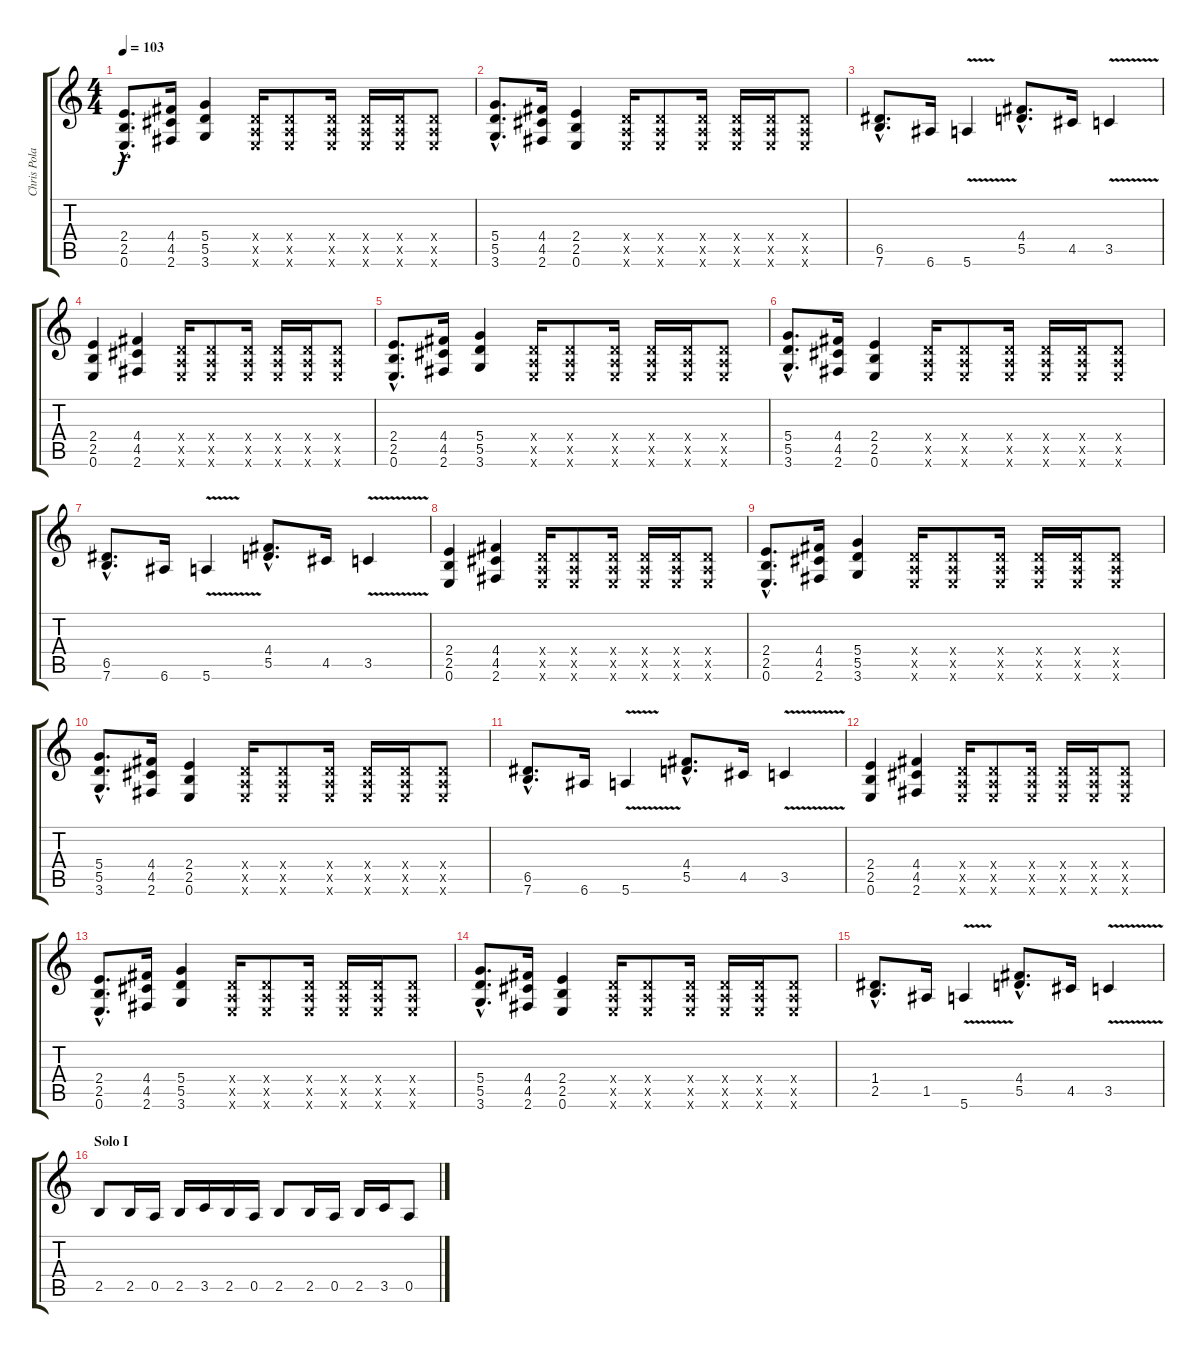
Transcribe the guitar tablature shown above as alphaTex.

\track ("Chris Poland" "Chris Pola") {instrument distortionguitar}
\staff {score tabs}
\tuning (E4 B3 G3 D3 A2 E2) {hide}
\ts (4 4)
\tempo 103
\clef g2
\ks c
(2.4{hac} 2.5{hac} 0.6{hac}).8{d dy f} (4.4 4.5 2.6).16 (5.4 5.5 3.6).4 (0.4{x} 0.5{x} 0.6{x}).16 (0.4{x} 0.5{x} 0.6{x}).8 (0.4{x} 0.5{x} 0.6{x}).16 (0.4{x} 0.5{x} 0.6{x}).16 (0.4{x} 0.5{x} 0.6{x}).16 (0.4{x} 0.5{x} 0.6{x}).8 |
(5.4{hac} 5.5{hac} 3.6{hac}).8{d} (4.4 4.5 2.6).16 (2.4 2.5 0.6).4 (0.4{x} 0.5{x} 0.6{x}).16 (0.4{x} 0.5{x} 0.6{x}).8 (0.4{x} 0.5{x} 0.6{x}).16 (0.4{x} 0.5{x} 0.6{x}).16 (0.4{x} 0.5{x} 0.6{x}).16 (0.4{x} 0.5{x} 0.6{x}).8 |
(6.5{hac} 7.6{hac}).8{d} 6.6.16 5.6{v}.4 (4.4{hac} 5.5{hac}).8{d} 4.5.16 3.5{v}.4 |
(2.4 2.5 0.6).4 (4.4 4.5 2.6).4 (0.4{x} 0.5{x} 0.6{x}).16 (0.4{x} 0.5{x} 0.6{x}).8 (0.4{x} 0.5{x} 0.6{x}).16 (0.4{x} 0.5{x} 0.6{x}).16 (0.4{x} 0.5{x} 0.6{x}).16 (0.4{x} 0.5{x} 0.6{x}).8 |
(2.4{hac} 2.5{hac} 0.6{hac}).8{d} (4.4 4.5 2.6).16 (5.4 5.5 3.6).4 (0.4{x} 0.5{x} 0.6{x}).16 (0.4{x} 0.5{x} 0.6{x}).8 (0.4{x} 0.5{x} 0.6{x}).16 (0.4{x} 0.5{x} 0.6{x}).16 (0.4{x} 0.5{x} 0.6{x}).16 (0.4{x} 0.5{x} 0.6{x}).8 |
(5.4{hac} 5.5{hac} 3.6{hac}).8{d} (4.4 4.5 2.6).16 (2.4 2.5 0.6).4 (0.4{x} 0.5{x} 0.6{x}).16 (0.4{x} 0.5{x} 0.6{x}).8 (0.4{x} 0.5{x} 0.6{x}).16 (0.4{x} 0.5{x} 0.6{x}).16 (0.4{x} 0.5{x} 0.6{x}).16 (0.4{x} 0.5{x} 0.6{x}).8 |
(6.5{hac} 7.6{hac}).8{d} 6.6.16 5.6{v}.4 (4.4{hac} 5.5{hac}).8{d} 4.5.16 3.5{v}.4 |
(2.4 2.5 0.6).4 (4.4 4.5 2.6).4 (0.4{x} 0.5{x} 0.6{x}).16 (0.4{x} 0.5{x} 0.6{x}).8 (0.4{x} 0.5{x} 0.6{x}).16 (0.4{x} 0.5{x} 0.6{x}).16 (0.4{x} 0.5{x} 0.6{x}).16 (0.4{x} 0.5{x} 0.6{x}).8 |
(2.4{hac} 2.5{hac} 0.6{hac}).8{d} (4.4 4.5 2.6).16 (5.4 5.5 3.6).4 (0.4{x} 0.5{x} 0.6{x}).16 (0.4{x} 0.5{x} 0.6{x}).8 (0.4{x} 0.5{x} 0.6{x}).16 (0.4{x} 0.5{x} 0.6{x}).16 (0.4{x} 0.5{x} 0.6{x}).16 (0.4{x} 0.5{x} 0.6{x}).8 |
(5.4{hac} 5.5{hac} 3.6{hac}).8{d} (4.4 4.5 2.6).16 (2.4 2.5 0.6).4 (0.4{x} 0.5{x} 0.6{x}).16 (0.4{x} 0.5{x} 0.6{x}).8 (0.4{x} 0.5{x} 0.6{x}).16 (0.4{x} 0.5{x} 0.6{x}).16 (0.4{x} 0.5{x} 0.6{x}).16 (0.4{x} 0.5{x} 0.6{x}).8 |
(6.5{hac} 7.6{hac}).8{d} 6.6.16 5.6{v}.4 (4.4{hac} 5.5{hac}).8{d} 4.5.16 3.5{v}.4 |
(2.4 2.5 0.6).4 (4.4 4.5 2.6).4 (0.4{x} 0.5{x} 0.6{x}).16 (0.4{x} 0.5{x} 0.6{x}).8 (0.4{x} 0.5{x} 0.6{x}).16 (0.4{x} 0.5{x} 0.6{x}).16 (0.4{x} 0.5{x} 0.6{x}).16 (0.4{x} 0.5{x} 0.6{x}).8 |
(2.4{hac} 2.5{hac} 0.6{hac}).8{d} (4.4 4.5 2.6).16 (5.4 5.5 3.6).4 (0.4{x} 0.5{x} 0.6{x}).16 (0.4{x} 0.5{x} 0.6{x}).8 (0.4{x} 0.5{x} 0.6{x}).16 (0.4{x} 0.5{x} 0.6{x}).16 (0.4{x} 0.5{x} 0.6{x}).16 (0.4{x} 0.5{x} 0.6{x}).8 |
(5.4{hac} 5.5{hac} 3.6{hac}).8{d} (4.4 4.5 2.6).16 (2.4 2.5 0.6).4 (0.4{x} 0.5{x} 0.6{x}).16 (0.4{x} 0.5{x} 0.6{x}).8 (0.4{x} 0.5{x} 0.6{x}).16 (0.4{x} 0.5{x} 0.6{x}).16 (0.4{x} 0.5{x} 0.6{x}).16 (0.4{x} 0.5{x} 0.6{x}).8 |
(1.4{hac} 2.5{hac}).8{d} 1.5.16 5.6{v}.4 (4.4{hac} 5.5{hac}).8{d} 4.5.16 3.5{v}.4 |
\section ("" "Solo I")
2.5.8 2.5.16 0.5.16 2.5.16 3.5.16 2.5.16 0.5.16 2.5.8 2.5.16 0.5.16 2.5.16 3.5.16 0.5.8
